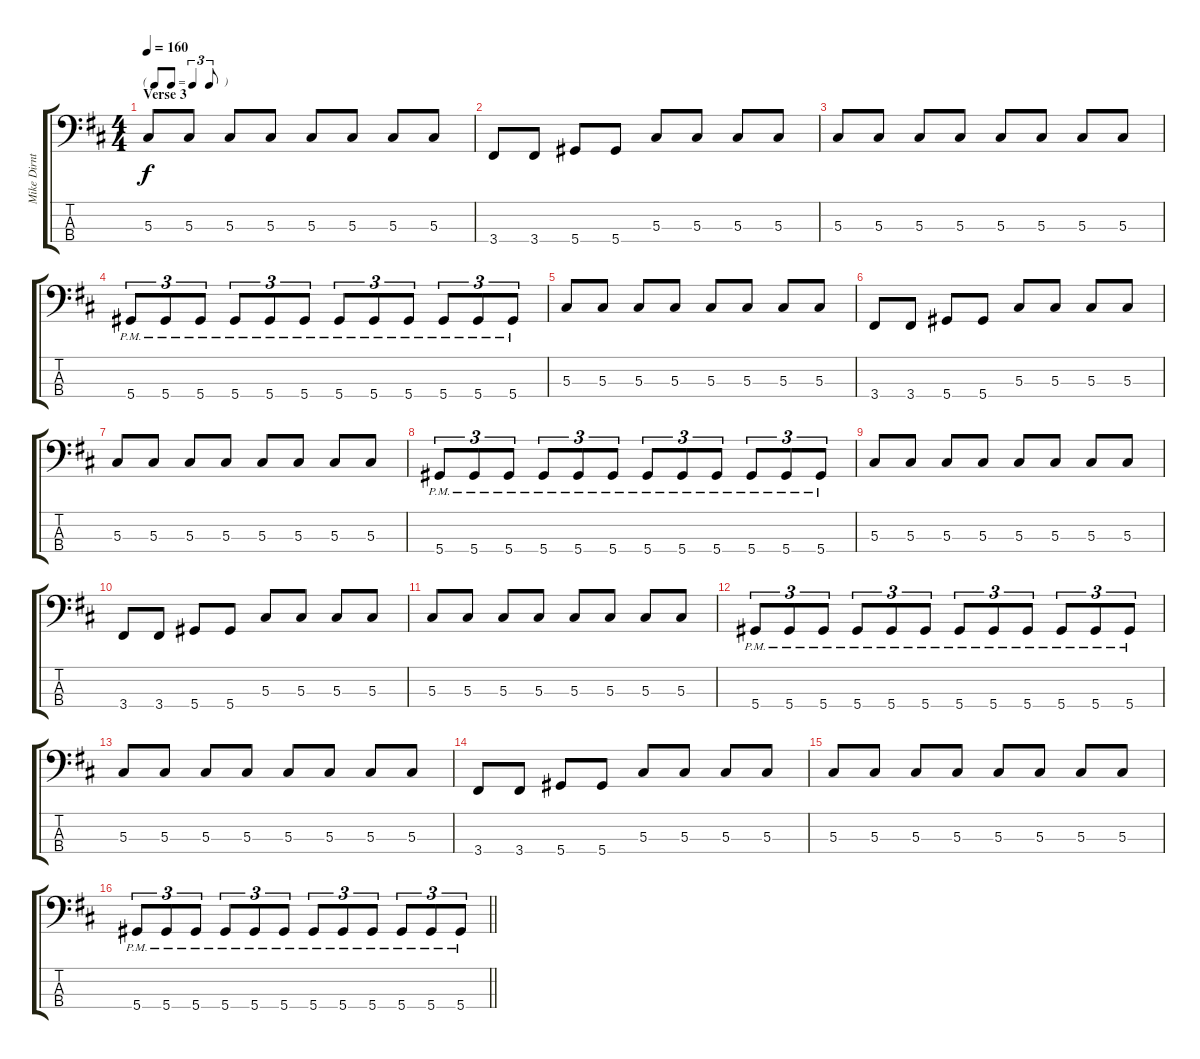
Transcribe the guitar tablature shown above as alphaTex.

\track ("Mike Dirnt (Bass)" "Mike Dirnt") {instrument electricbassfinger}
\staff {score tabs}
\tuning (Gb2 Db2 Ab1 Eb1) {hide}
\ts (4 4)
\tf triplet8th
\section ("" "Verse 3")
\tempo 160
\clef f4
\ks d
5.3.8{dy f} 5.3.8 5.3.8 5.3.8 5.3.8 5.3.8 5.3.8 5.3.8 |
3.4.8 3.4.8 5.4.8 5.4.8 5.3.8 5.3.8 5.3.8 5.3.8 |
5.3.8 5.3.8 5.3.8 5.3.8 5.3.8 5.3.8 5.3.8 5.3.8 |
5.4{pm}.8{tu (3 2)} 5.4{pm}.8{tu (3 2)} 5.4{pm}.8{tu (3 2)} 5.4{pm}.8{tu (3 2)} 5.4{pm}.8{tu (3 2)} 5.4{pm}.8{tu (3 2)} 5.4{pm}.8{tu (3 2)} 5.4{pm}.8{tu (3 2)} 5.4{pm}.8{tu (3 2)} 5.4{pm}.8{tu (3 2)} 5.4{pm}.8{tu (3 2)} 5.4{pm}.8{tu (3 2)} |
5.3.8 5.3.8 5.3.8 5.3.8 5.3.8 5.3.8 5.3.8 5.3.8 |
3.4.8 3.4.8 5.4.8 5.4.8 5.3.8 5.3.8 5.3.8 5.3.8 |
5.3.8 5.3.8 5.3.8 5.3.8 5.3.8 5.3.8 5.3.8 5.3.8 |
5.4{pm}.8{tu (3 2)} 5.4{pm}.8{tu (3 2)} 5.4{pm}.8{tu (3 2)} 5.4{pm}.8{tu (3 2)} 5.4{pm}.8{tu (3 2)} 5.4{pm}.8{tu (3 2)} 5.4{pm}.8{tu (3 2)} 5.4{pm}.8{tu (3 2)} 5.4{pm}.8{tu (3 2)} 5.4{pm}.8{tu (3 2)} 5.4{pm}.8{tu (3 2)} 5.4{pm}.8{tu (3 2)} |
5.3.8 5.3.8 5.3.8 5.3.8 5.3.8 5.3.8 5.3.8 5.3.8 |
3.4.8 3.4.8 5.4.8 5.4.8 5.3.8 5.3.8 5.3.8 5.3.8 |
5.3.8 5.3.8 5.3.8 5.3.8 5.3.8 5.3.8 5.3.8 5.3.8 |
5.4{pm}.8{tu (3 2)} 5.4{pm}.8{tu (3 2)} 5.4{pm}.8{tu (3 2)} 5.4{pm}.8{tu (3 2)} 5.4{pm}.8{tu (3 2)} 5.4{pm}.8{tu (3 2)} 5.4{pm}.8{tu (3 2)} 5.4{pm}.8{tu (3 2)} 5.4{pm}.8{tu (3 2)} 5.4{pm}.8{tu (3 2)} 5.4{pm}.8{tu (3 2)} 5.4{pm}.8{tu (3 2)} |
5.3.8 5.3.8 5.3.8 5.3.8 5.3.8 5.3.8 5.3.8 5.3.8 |
3.4.8 3.4.8 5.4.8 5.4.8 5.3.8 5.3.8 5.3.8 5.3.8 |
5.3.8 5.3.8 5.3.8 5.3.8 5.3.8 5.3.8 5.3.8 5.3.8 |
\barLineRight lightlight
5.4{pm}.8{tu (3 2)} 5.4{pm}.8{tu (3 2)} 5.4{pm}.8{tu (3 2)} 5.4{pm}.8{tu (3 2)} 5.4{pm}.8{tu (3 2)} 5.4{pm}.8{tu (3 2)} 5.4{pm}.8{tu (3 2)} 5.4{pm}.8{tu (3 2)} 5.4{pm}.8{tu (3 2)} 5.4{pm}.8{tu (3 2)} 5.4{pm}.8{tu (3 2)} 5.4{pm}.8{tu (3 2)}
